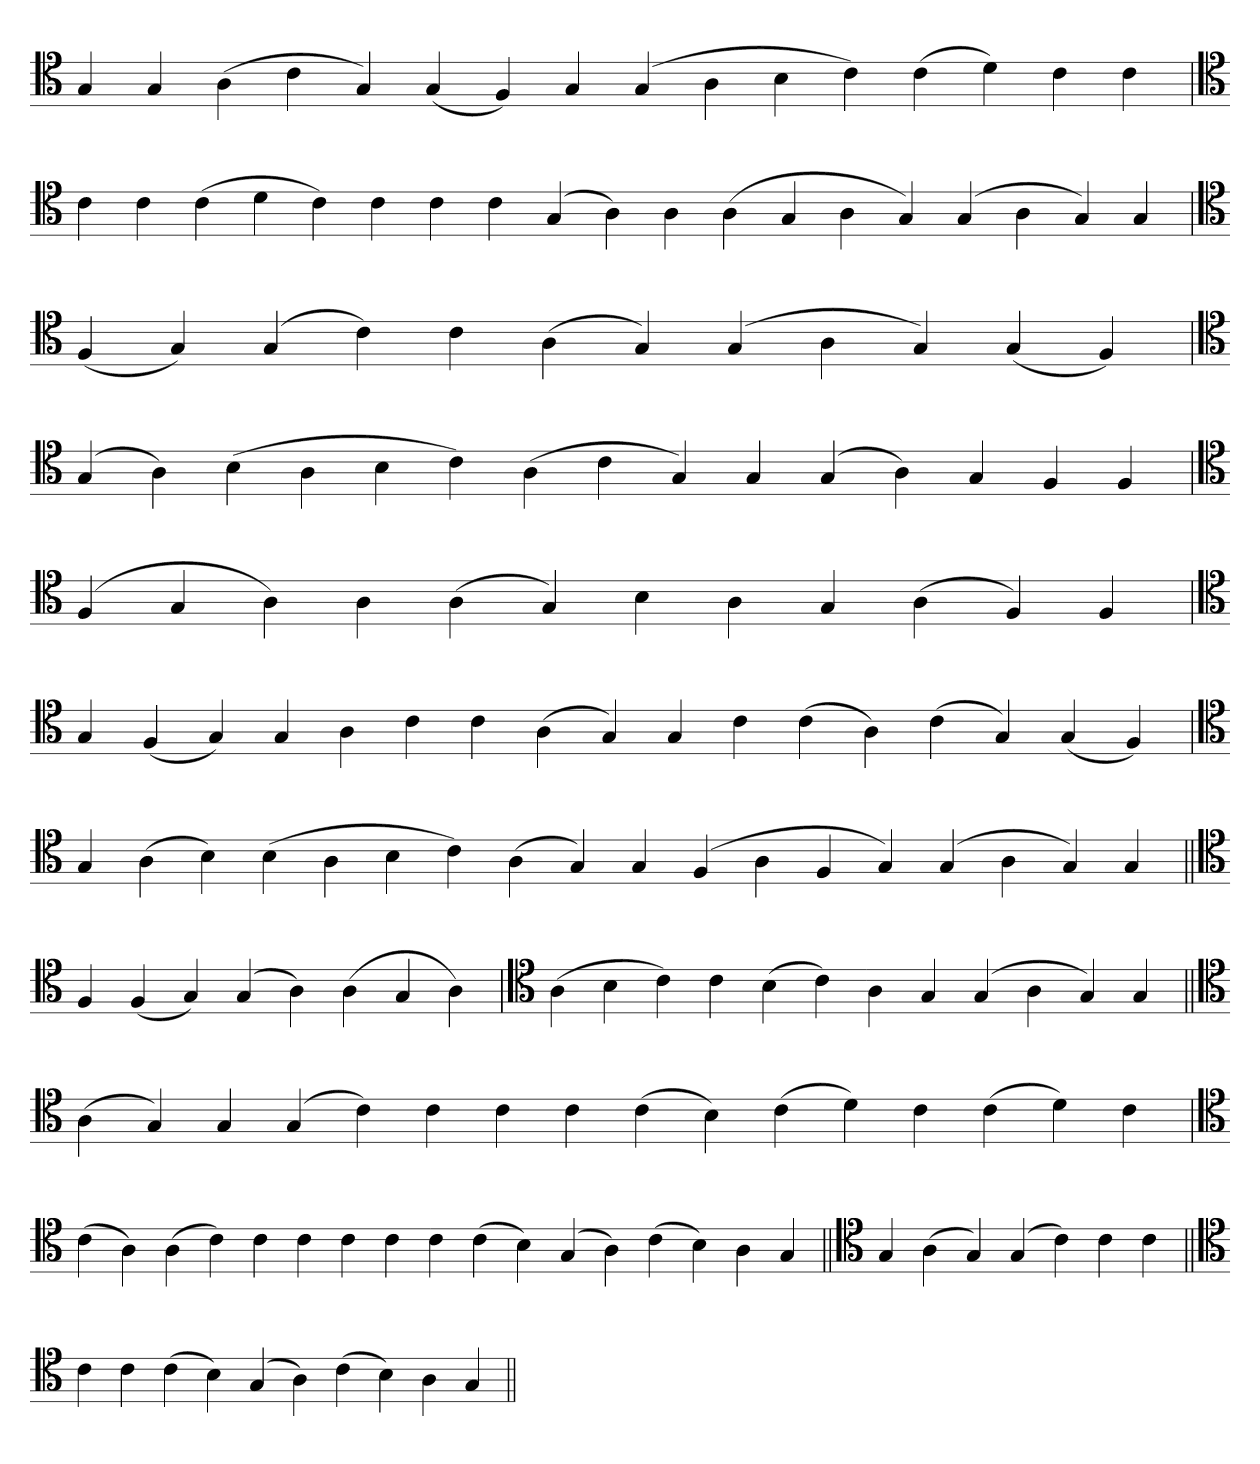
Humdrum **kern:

**kern
*part1
*staff1
*clefC4
=
4G
4G
(4A
4c
4G)
(4G
4F)
4G
(4G
4A
4B
4c)
(4c
4d)
4c
4c
='
*clefC4
4c
4c
(4c
4d
4c)
4c
4c
4c
(4G
4A)
4A
(4A
4G
4A
4G)
(4G
4A
4G)
4G
=
*clefC4
(4F
4G)
(4G
4c)
4c
(4A
4G)
(4G
4A
4G)
(4G
4F)
=`
*clefC4
(4G
4A)
(4B
4A
4B
4c)
(4A
4c
4G)
4G
(4G
4A)
4G
4F
4F
=`
*clefC4
(4F
4G
4A)
4A
(4A
4G)
4B
4A
4G
(4A
4F)
4F
='
*clefC4
4G
(4F
4G)
4G
4A
4c
4c
(4A
4G)
4G
4c
(4c
4A)
(4c
4G)
(4G
4F)
='
*clefC4
4G
(4A
4B)
(4B
4A
4B
4c)
(4A
4G)
4G
(4F
4A
4F
4G)
(4G
4A
4G)
4G
=||
*clefC4
4F
(4F
4G)
(4G
4A)
(4A
4G
4A)
=`
*clefC4
(4A
4B
4c)
4c
(4B
4c)
4A
4G
(4G
4A
4G)
4G
=||
*clefC4
(4A
4G)
4G
(4G
4c)
4c
4c
4c
(4c
4B)
(4c
4d)
4c
(4c
4d)
4c
=
*clefC4
(4c
4A)
(4A
4c)
4c
4c
4c
4c
4c
(4c
4B)
(4G
4A)
(4c
4B)
4A
4G
=||
*clefC4
4G
(4A
4G)
(4G
4c)
4c
4c
=||
*clefC4
4c
4c
(4c
4B)
(4G
4A)
(4c
4B)
4A
4G
=||
*-
